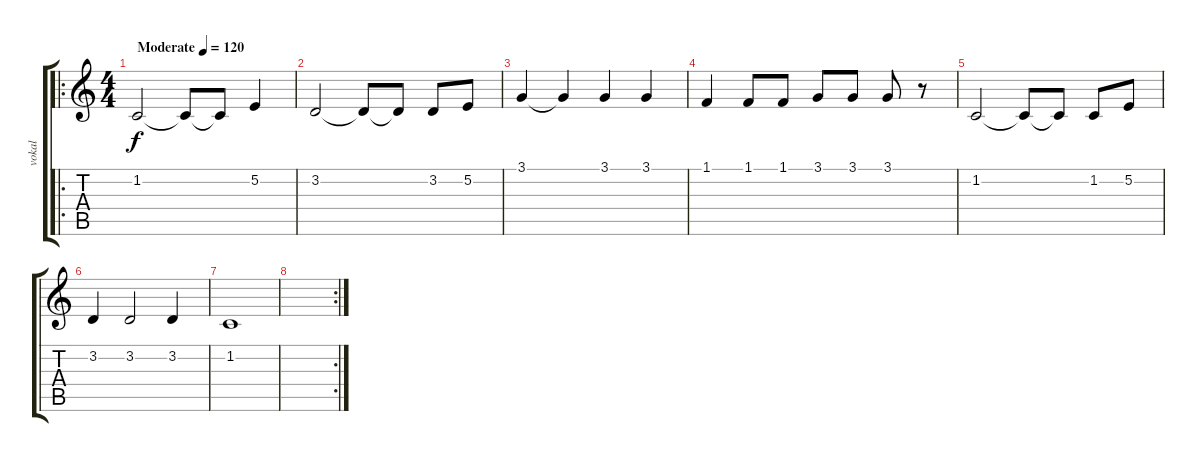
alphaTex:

\track ("vokal" "vokal") {instrument clarinet}
\staff {score tabs}
\tuning (E4 B3 G3 D3 A2 E2) {hide}
\ro
\ts (4 4)
\tempo (120 "Moderate")
\clef g2
\ks c
1.2.2{dy f instrument clarinet} 1.2{t}.8 1.2{t}.8 5.2.4 |
3.2.2 3.2{t}.8 3.2{t}.8 3.2.8 5.2.8 |
3.1.4 3.1{t}.4 3.1.4 3.1.4 |
1.1.4 1.1.8 1.1.8 3.1.8 3.1.8 3.1.8 r.8 |
1.2.2 1.2{t}.8 1.2{t}.8 1.2.8 5.2.8 |
3.2.4 3.2.2 3.2.4 |
1.2.1 |
\rc 2
